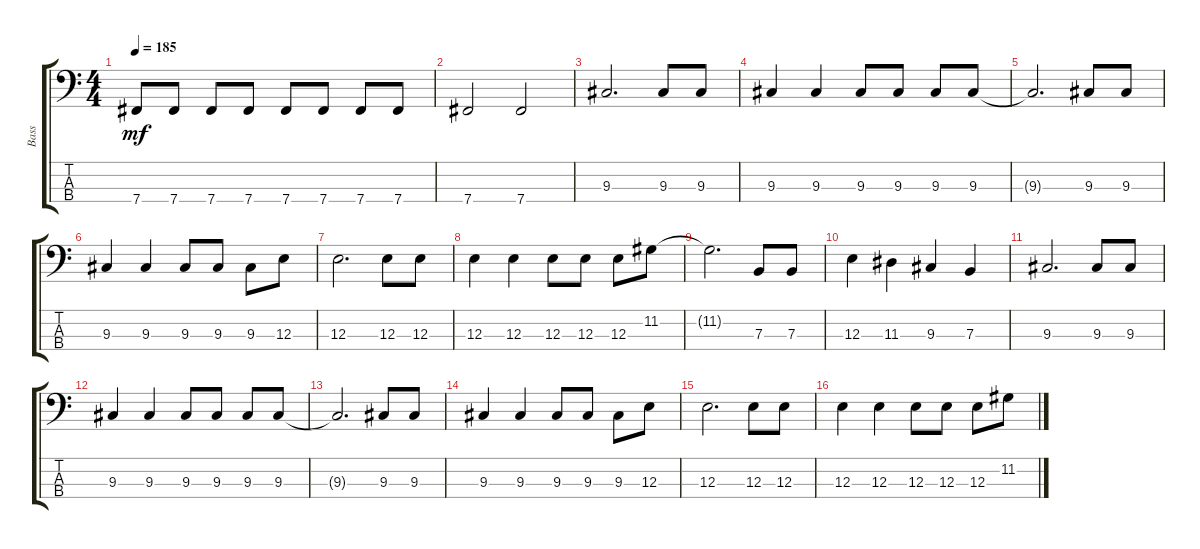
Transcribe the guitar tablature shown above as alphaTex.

\track ("Bass" "Bass") {instrument electricbassfinger}
\staff {score tabs}
\tuning (D2 A1 E1 B0) {hide}
\ts (4 4)
\tempo 185
\clef f4
\ks c
7.4.8{dy mf} 7.4.8 7.4.8 7.4.8 7.4.8 7.4.8 7.4.8 7.4.8 |
7.4.2 7.4.2 |
9.3.2{d} 9.3.8 9.3.8 |
9.3.4 9.3.4 9.3.8 9.3.8 9.3.8 9.3.8 |
9.3{t}.2{d} 9.3.8 9.3.8 |
9.3.4 9.3.4 9.3.8 9.3.8 9.3.8 12.3.8 |
12.3.2{d} 12.3.8 12.3.8 |
12.3.4 12.3.4 12.3.8 12.3.8 12.3.8 11.2.8 |
11.2{t}.2{d} 7.3.8 7.3.8 |
12.3.4 11.3.4 9.3.4 7.3.4 |
9.3.2{d} 9.3.8 9.3.8 |
9.3.4 9.3.4 9.3.8 9.3.8 9.3.8 9.3.8 |
9.3{t}.2{d} 9.3.8 9.3.8 |
9.3.4 9.3.4 9.3.8 9.3.8 9.3.8 12.3.8 |
12.3.2{d} 12.3.8 12.3.8 |
12.3.4 12.3.4 12.3.8 12.3.8 12.3.8 11.2.8
